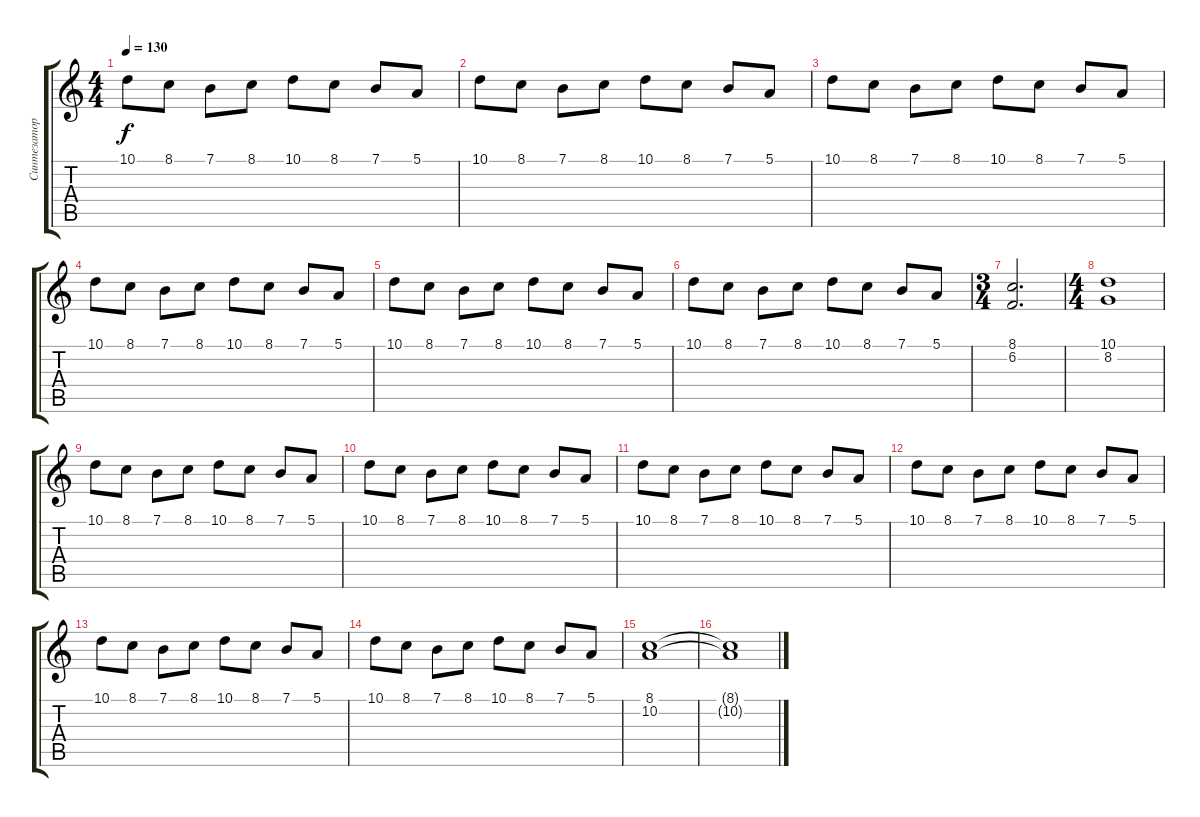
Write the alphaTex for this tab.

\track ("Синтезатор" "Синтезатор") {instrument stringensemble1}
\staff {score tabs}
\tuning (E4 B3 G3 D3 A2 E2) {hide}
\ts (4 4)
\tempo 130
\clef g2
\ks c
10.1.8{dy f} 8.1.8 7.1.8 8.1.8 10.1.8 8.1.8 7.1.8 5.1.8 |
10.1.8 8.1.8 7.1.8 8.1.8 10.1.8 8.1.8 7.1.8 5.1.8 |
10.1.8 8.1.8 7.1.8 8.1.8 10.1.8 8.1.8 7.1.8 5.1.8 |
10.1.8 8.1.8 7.1.8 8.1.8 10.1.8 8.1.8 7.1.8 5.1.8 |
10.1.8 8.1.8 7.1.8 8.1.8 10.1.8 8.1.8 7.1.8 5.1.8 |
10.1.8 8.1.8 7.1.8 8.1.8 10.1.8 8.1.8 7.1.8 5.1.8 |
\ts (3 4)
(8.1 6.2).2{d} |
\ts (4 4)
(10.1 8.2).1 |
10.1.8 8.1.8 7.1.8 8.1.8 10.1.8 8.1.8 7.1.8 5.1.8 |
10.1.8 8.1.8 7.1.8 8.1.8 10.1.8 8.1.8 7.1.8 5.1.8 |
10.1.8 8.1.8 7.1.8 8.1.8 10.1.8 8.1.8 7.1.8 5.1.8 |
10.1.8 8.1.8 7.1.8 8.1.8 10.1.8 8.1.8 7.1.8 5.1.8 |
10.1.8 8.1.8 7.1.8 8.1.8 10.1.8 8.1.8 7.1.8 5.1.8 |
10.1.8 8.1.8 7.1.8 8.1.8 10.1.8 8.1.8 7.1.8 5.1.8 |
(8.1 10.2).1 |
(8.1{t} 10.2{t}).1
